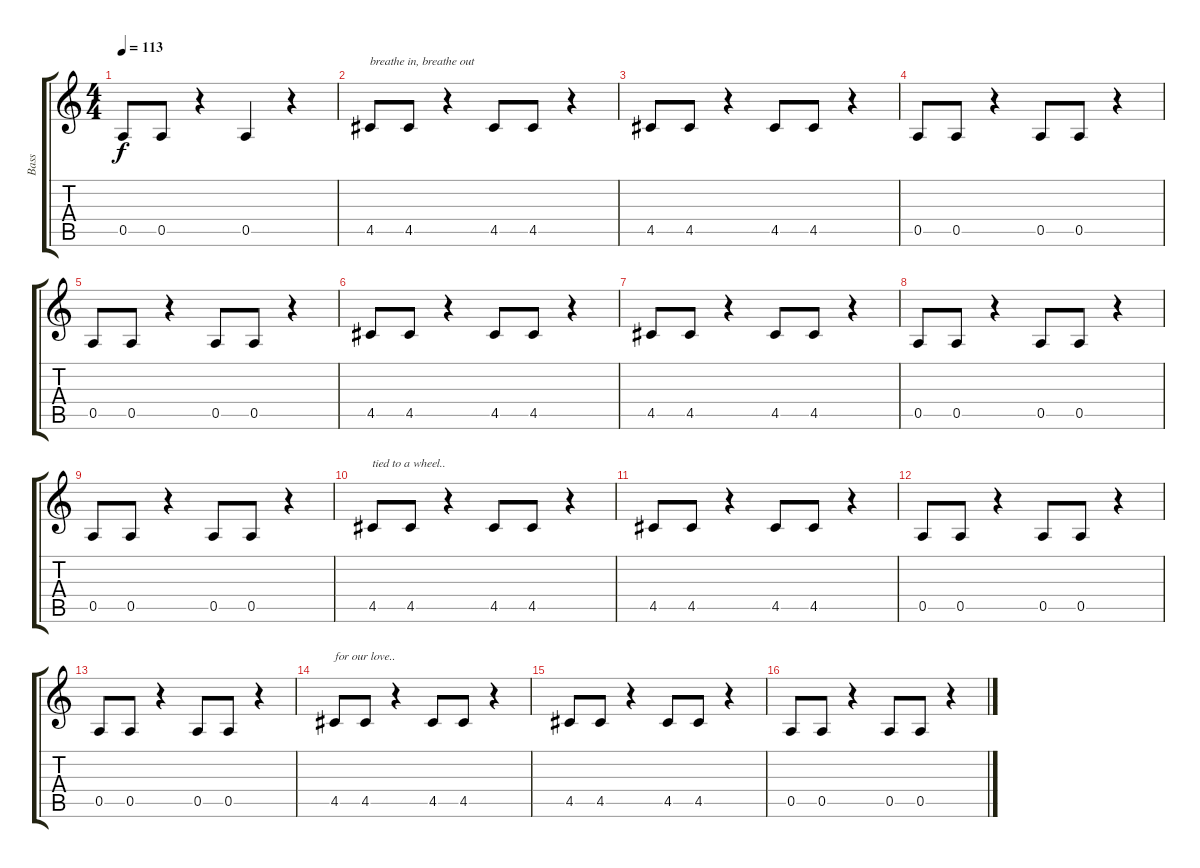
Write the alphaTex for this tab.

\track ("Bass" "Bass") {instrument electricbassfinger}
\staff {score tabs}
\tuning (E4 B3 G3 D3 A2 E2) {hide}
\ts (4 4)
\tempo 113
\clef g2
\ks c
0.5.8{dy f} 0.5.8 r.4 0.5.4 r.4 |
4.5.8{txt "breathe in, breathe out"} 4.5.8 r.4 4.5.8 4.5.8 r.4 |
4.5.8 4.5.8 r.4 4.5.8 4.5.8 r.4 |
0.5.8 0.5.8 r.4 0.5.8 0.5.8 r.4 |
0.5.8 0.5.8 r.4 0.5.8 0.5.8 r.4 |
4.5.8 4.5.8 r.4 4.5.8 4.5.8 r.4 |
4.5.8 4.5.8 r.4 4.5.8 4.5.8 r.4 |
0.5.8 0.5.8 r.4 0.5.8 0.5.8 r.4 |
0.5.8 0.5.8 r.4 0.5.8 0.5.8 r.4 |
4.5.8{txt "tied to a wheel.."} 4.5.8 r.4 4.5.8 4.5.8 r.4 |
4.5.8 4.5.8 r.4 4.5.8 4.5.8 r.4 |
0.5.8 0.5.8 r.4 0.5.8 0.5.8 r.4 |
0.5.8 0.5.8 r.4 0.5.8 0.5.8 r.4 |
4.5.8{txt "for our love.."} 4.5.8 r.4 4.5.8 4.5.8 r.4 |
4.5.8 4.5.8 r.4 4.5.8 4.5.8 r.4 |
0.5.8 0.5.8 r.4 0.5.8 0.5.8 r.4
